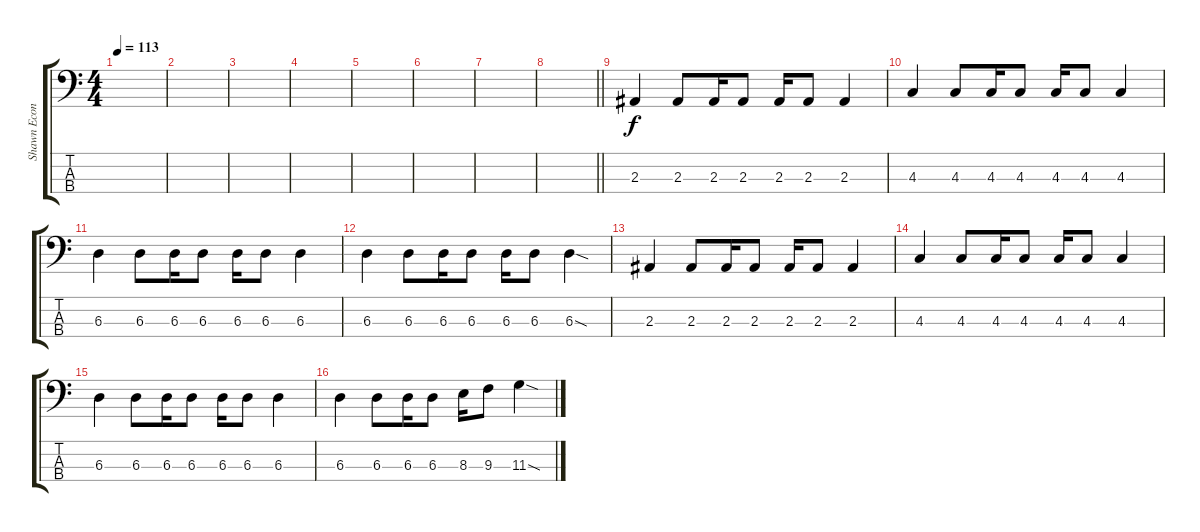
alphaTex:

\track ("Shawn Economaki" "Shawn Econ") {instrument electricbassfinger}
\staff {score tabs}
\tuning (Gb2 Db2 Ab1 Eb1) {hide}
\ts (4 4)
\tempo 113
\clef f4
\ks c
|
|
|
|
|
|
|
\barLineRight lightlight
|
2.3.4 2.3.8 2.3.16 2.3.8 2.3.16 2.3.8 2.3.4 |
4.3.4 4.3.8 4.3.16 4.3.8 4.3.16 4.3.8 4.3.4 |
6.3.4 6.3.8 6.3.16 6.3.8 6.3.16 6.3.8 6.3.4 |
6.3.4 6.3.8 6.3.16 6.3.8 6.3.16 6.3.8 6.3{sod}.4 |
2.3.4 2.3.8 2.3.16 2.3.8 2.3.16 2.3.8 2.3.4 |
4.3.4 4.3.8 4.3.16 4.3.8 4.3.16 4.3.8 4.3.4 |
6.3.4 6.3.8 6.3.16 6.3.8 6.3.16 6.3.8 6.3.4 |
6.3.4 6.3.8 6.3.16 6.3.8 8.3.16 9.3.8 11.3{sod}.4
